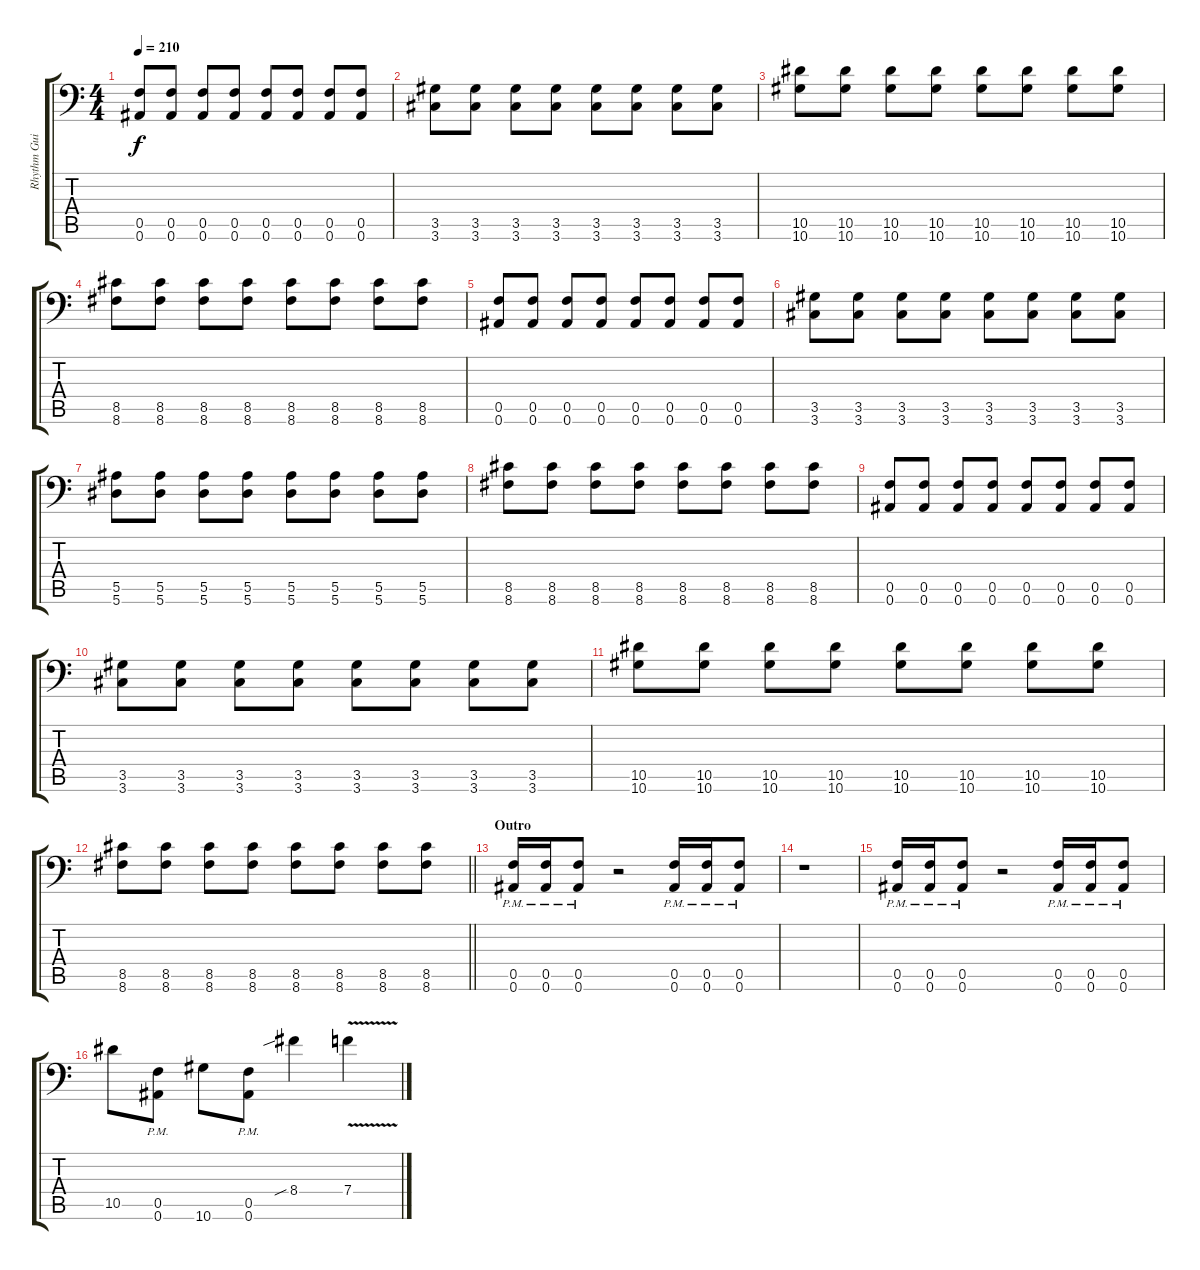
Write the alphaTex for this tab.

\track ("Rhythm Guitar I" "Rhythm Gui") {instrument distortionguitar}
\staff {score tabs}
\tuning (C4 G3 Eb3 Bb2 F2 Bb1) {hide}
\ts (4 4)
\tempo 210
\clef f4
\ks c
(0.5 0.6).8{dy f} (0.5 0.6).8 (0.5 0.6).8 (0.5 0.6).8 (0.5 0.6).8 (0.5 0.6).8 (0.5 0.6).8 (0.5 0.6).8 |
(3.5 3.6).8 (3.5 3.6).8 (3.5 3.6).8 (3.5 3.6).8 (3.5 3.6).8 (3.5 3.6).8 (3.5 3.6).8 (3.5 3.6).8 |
(10.5 10.6).8 (10.5 10.6).8 (10.5 10.6).8 (10.5 10.6).8 (10.5 10.6).8 (10.5 10.6).8 (10.5 10.6).8 (10.5 10.6).8 |
(8.5 8.6).8 (8.5 8.6).8 (8.5 8.6).8 (8.5 8.6).8 (8.5 8.6).8 (8.5 8.6).8 (8.5 8.6).8 (8.5 8.6).8 |
(0.5 0.6).8 (0.5 0.6).8 (0.5 0.6).8 (0.5 0.6).8 (0.5 0.6).8 (0.5 0.6).8 (0.5 0.6).8 (0.5 0.6).8 |
(3.5 3.6).8 (3.5 3.6).8 (3.5 3.6).8 (3.5 3.6).8 (3.5 3.6).8 (3.5 3.6).8 (3.5 3.6).8 (3.5 3.6).8 |
(5.5 5.6).8 (5.5 5.6).8 (5.5 5.6).8 (5.5 5.6).8 (5.5 5.6).8 (5.5 5.6).8 (5.5 5.6).8 (5.5 5.6).8 |
(8.5 8.6).8 (8.5 8.6).8 (8.5 8.6).8 (8.5 8.6).8 (8.5 8.6).8 (8.5 8.6).8 (8.5 8.6).8 (8.5 8.6).8 |
(0.5 0.6).8 (0.5 0.6).8 (0.5 0.6).8 (0.5 0.6).8 (0.5 0.6).8 (0.5 0.6).8 (0.5 0.6).8 (0.5 0.6).8 |
(3.5 3.6).8 (3.5 3.6).8 (3.5 3.6).8 (3.5 3.6).8 (3.5 3.6).8 (3.5 3.6).8 (3.5 3.6).8 (3.5 3.6).8 |
(10.5 10.6).8 (10.5 10.6).8 (10.5 10.6).8 (10.5 10.6).8 (10.5 10.6).8 (10.5 10.6).8 (10.5 10.6).8 (10.5 10.6).8 |
\barLineRight lightlight
(8.5 8.6).8 (8.5 8.6).8 (8.5 8.6).8 (8.5 8.6).8 (8.5 8.6).8 (8.5 8.6).8 (8.5 8.6).8 (8.5 8.6).8 |
\section ("" "Outro")
(0.5{pm} 0.6{pm}).16{balance 4} (0.5{pm} 0.6{pm}).16 (0.5{pm} 0.6{pm}).8 r.2 (0.5{pm} 0.6{pm}).16 (0.5{pm} 0.6{pm}).16 (0.5{pm} 0.6{pm}).8 |
r.1 |
(0.5{pm} 0.6{pm}).16 (0.5{pm} 0.6{pm}).16 (0.5{pm} 0.6{pm}).8 r.2 (0.5{pm} 0.6{pm}).16 (0.5{pm} 0.6{pm}).16 (0.5{pm} 0.6{pm}).8 |
10.5.8 (0.5{pm} 0.6{pm}).8 10.6.8 (0.5{pm} 0.6{pm}).8 8.4{sib}.4 7.4{v}.4
